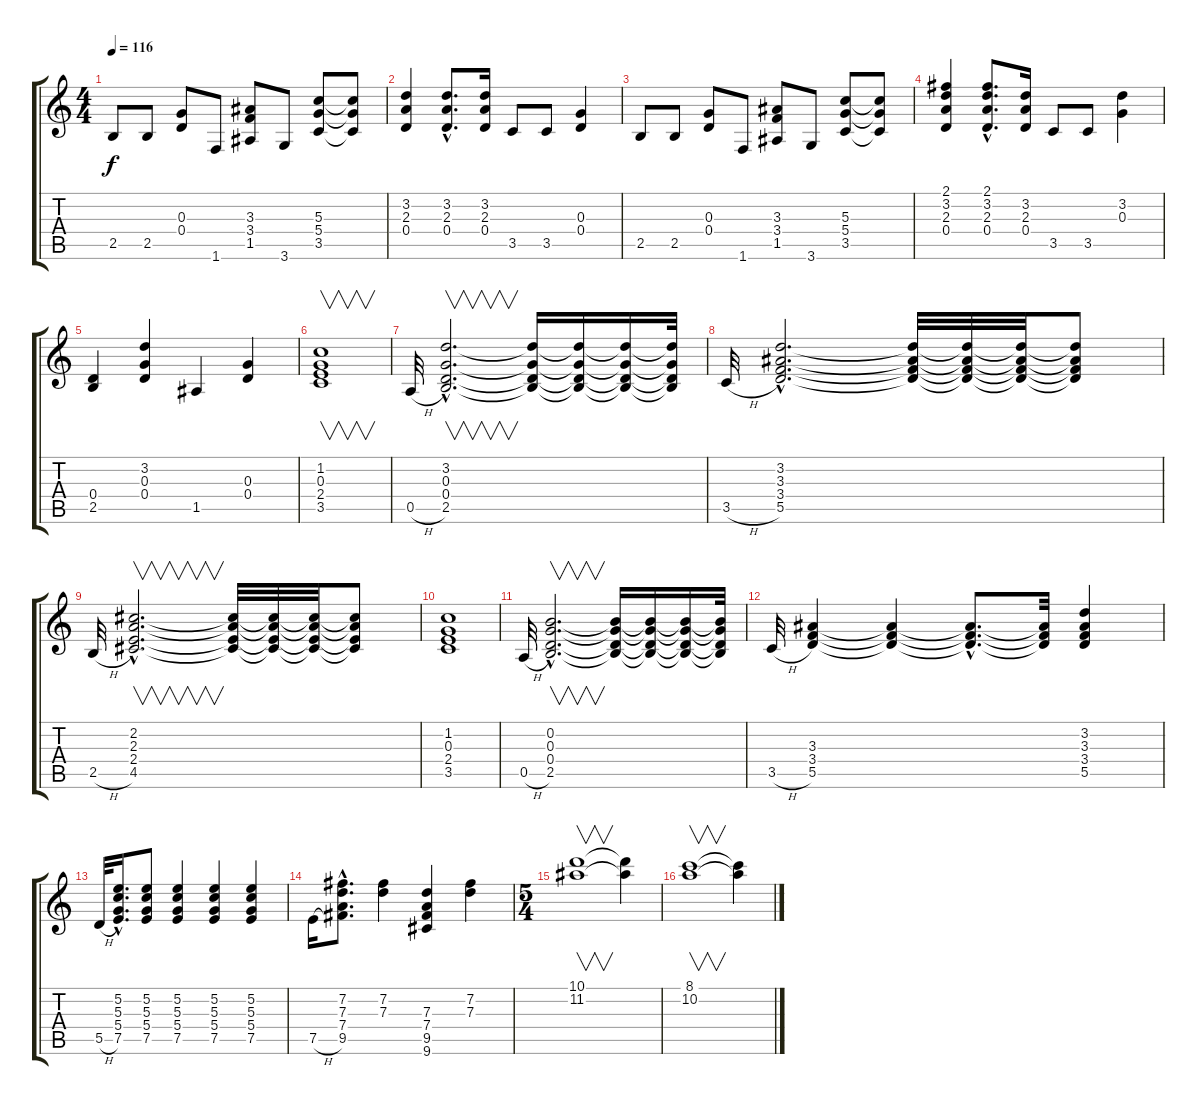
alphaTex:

\track "" {instrument overdrivenguitar}
\staff {score tabs}
\tuning (E4 B3 G3 D3 A2 E2) {hide}
\ts (4 4)
\tempo 116
\clef g2
\ks c
2.5.8{dy f} 2.5.8 (0.3 0.4).8 1.6.8 (3.3 3.4 1.5).8 3.6.8 (5.3 5.4 3.5).8 (5.3{t} 5.4{t} 3.5{t}).8 |
(3.2 2.3 0.4).4 (3.2{hac} 2.3{hac} 0.4{hac}).8{d} (3.2 2.3 0.4).16 3.5.8 3.5.8 (0.3 0.4).4 |
2.5.8 2.5.8 (0.3 0.4).8 1.6.8 (3.3 3.4 1.5).8 3.6.8 (5.3 5.4 3.5).8 (5.3{t} 5.4{t} 3.5{t}).8 |
(2.1 3.2 2.3 0.4).4 (2.1{hac} 3.2{hac} 2.3{hac} 0.4{hac}).8{d} (3.2 2.3 0.4).16 3.5.8 3.5.8 (3.2 0.3).4 |
(0.4 2.5).4 (3.2 0.3 0.4).4 1.5.4 (0.3 0.4).4 |
(1.2 0.3 2.4 3.5).1{v} |
0.5{h}.32 (3.2{hac} 0.3{hac} 0.4{hac} 2.5{hac}).2{v d} (3.2{t} 0.3{t} 0.4{t} 2.5{t}).16 (3.2{t} 0.3{t} 0.4{t} 2.5{t}).16 (3.2{t} 0.3{t} 0.4{t} 2.5{t}).16 (3.2{t} 0.3{t} 0.4{t} 2.5{t}).32 |
3.5{h}.32 (3.2{hac} 3.3{hac} 3.4{hac} 5.5{hac}).2{d} (3.2{t} 3.3{t} 3.4{t} 5.5{t}).32 (3.2{t} 3.3{t} 3.4{t} 5.5{t}).32 (3.2{t} 3.3{t} 3.4{t} 5.5{t}).32 (3.2{t} 3.3{t} 3.4{t} 5.5{t}).8 |
2.5{h}.32 (2.2{hac} 2.3{hac} 2.4{hac} 4.5{hac}).2{v d} (2.2{t} 2.3{t} 2.4{t} 4.5{t}).32 (2.2{t} 2.3{t} 2.4{t} 4.5{t}).32 (2.2{t} 2.3{t} 2.4{t} 4.5{t}).32 (2.2{t} 2.3{t} 2.4{t} 4.5{t}).8 |
(1.2 0.3 2.4 3.5).1 |
0.5{h}.32 (0.2{hac} 0.3{hac} 0.4{hac} 2.5{hac}).2{v d} (0.2{t} 0.3{t} 0.4{t} 2.5{t}).16 (0.2{t} 0.3{t} 0.4{t} 2.5{t}).16 (0.2{t} 0.3{t} 0.4{t} 2.5{t}).16 (0.2{t} 0.3{t} 0.4{t} 2.5{t}).32 |
3.5{h}.32 (3.3 3.4 5.5).4 (3.3{t} 3.4{t} 5.5{t}).4 (3.3{hac t} 3.4{hac t} 5.5{hac t}).8{d} (3.3{t} 3.4{t} 5.5{t}).32 (3.2 3.3 3.4 5.5).4 |
5.5{h}.32 (5.2{hac} 5.3{hac} 5.4{hac} 7.5{hac}).16{d} (5.2 5.3 5.4 7.5).8 (5.2 5.3 5.4 7.5).4 (5.2 5.3 5.4 7.5).4 (5.2 5.3 5.4 7.5).4 |
7.5{h}.16 (7.2{hac} 7.3{hac} 7.4{hac} 9.5{hac}).8{d} (7.2 7.3).4 (7.3 7.4 9.5 9.6).4 (7.2 7.3).4 |
\ts (5 4)
(10.1 11.2).1{v} (10.1{t} 11.2{t}).4 |
(8.1 10.2).1{v} (8.1{t} 10.2{t}).4
